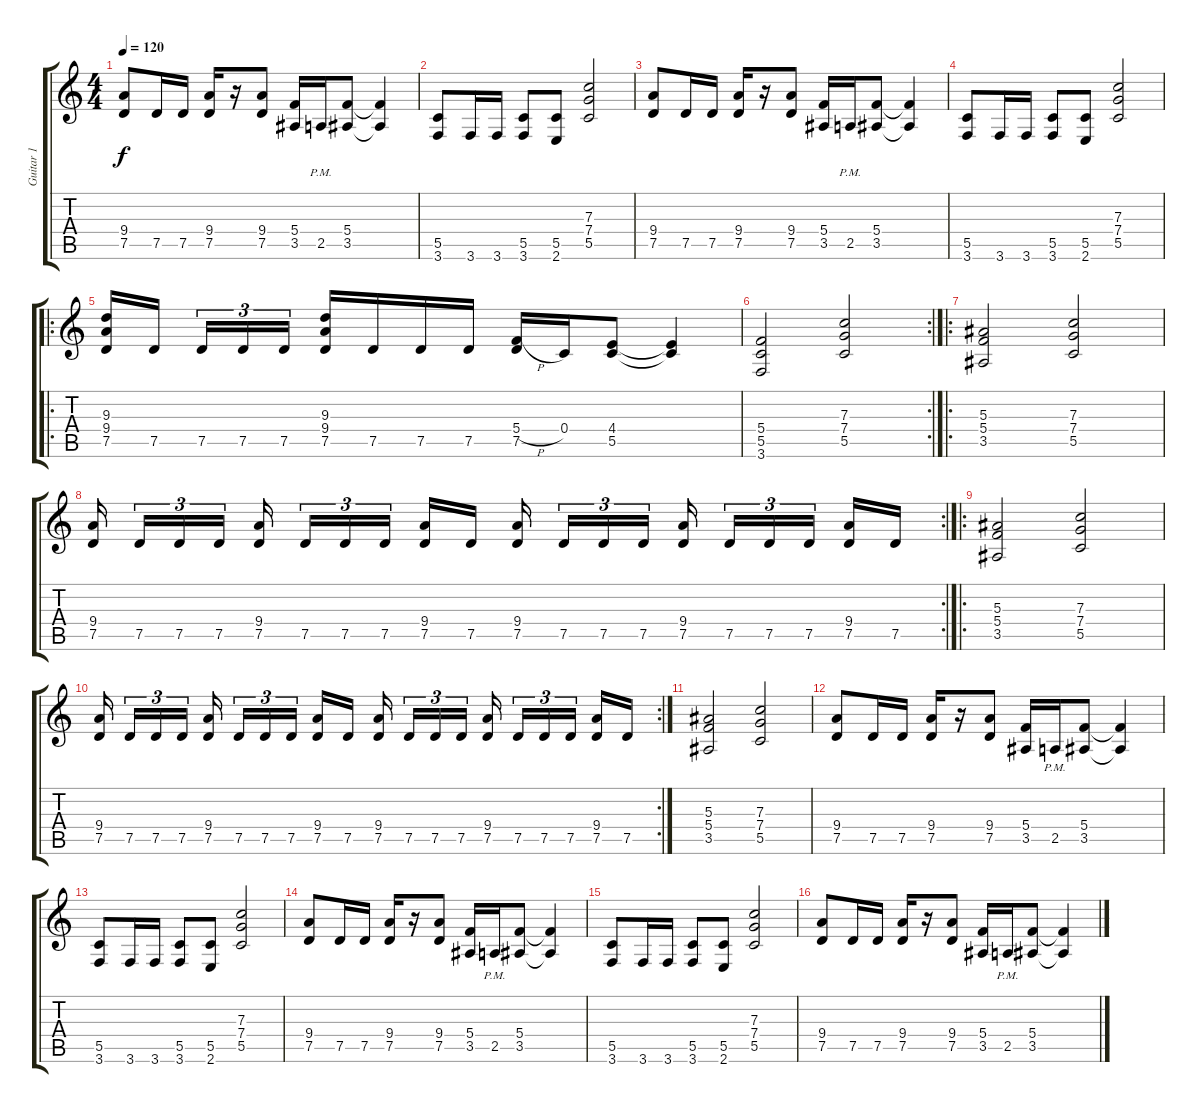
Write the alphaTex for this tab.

\track ("Guitar 1" "Guitar 1") {instrument acousticguitarsteel}
\staff {score tabs}
\tuning (D4 A3 F3 C3 G2 D2) {hide}
\ts (4 4)
\tempo 120
\clef g2
\ks c
(9.4 7.5).8{dy f} 7.5.16 7.5.16 (9.4 7.5).16 r.16 (9.4 7.5).8 (5.4 3.5).16 2.5{pm}.16 (5.4 3.5).8 (5.4{t} 3.5{t}).4 |
(5.5 3.6).8 3.6.16 3.6.16 (5.5 3.6).8 (5.5 2.6).8 (7.3 7.4 5.5).2 |
(9.4 7.5).8 7.5.16 7.5.16 (9.4 7.5).16 r.16 (9.4 7.5).8 (5.4 3.5).16 2.5{pm}.16 (5.4 3.5).8 (5.4{t} 3.5{t}).4 |
(5.5 3.6).8 3.6.16 3.6.16 (5.5 3.6).8 (5.5 2.6).8 (7.3 7.4 5.5).2 |
\ro
(9.3 9.4 7.5).16 7.5.16{beam splitsecondary} 7.5.16{tu (3 2)} 7.5.16{tu (3 2)} 7.5.16{tu (3 2)} (9.3 9.4 7.5).16 7.5.16 7.5.16 7.5.16 (5.4{h} 7.5).16 0.4.16 (4.4 5.5).8 (4.4{t} 5.5{t}).4 |
\rc 2
(5.4 5.5 3.6).2 (7.3 7.4 5.5).2 |
\ro
(5.3 5.4 3.5).2 (7.3 7.4 5.5).2 |
\rc 2
(9.4 7.5).16{beam splitsecondary} 7.5.16{tu (3 2)} 7.5.16{tu (3 2)} 7.5.16{tu (3 2) beam splitsecondary} (9.4 7.5).16 7.5.16{tu (3 2)} 7.5.16{tu (3 2)} 7.5.16{tu (3 2) beam splitsecondary} (9.4 7.5).16 7.5.16 (9.4 7.5).16{beam splitsecondary} 7.5.16{tu (3 2)} 7.5.16{tu (3 2)} 7.5.16{tu (3 2) beam splitsecondary} (9.4 7.5).16 7.5.16{tu (3 2)} 7.5.16{tu (3 2)} 7.5.16{tu (3 2) beam splitsecondary} (9.4 7.5).16 7.5.16 |
\ro
(5.3 5.4 3.5).2 (7.3 7.4 5.5).2 |
\rc 2
(9.4 7.5).16{beam splitsecondary} 7.5.16{tu (3 2)} 7.5.16{tu (3 2)} 7.5.16{tu (3 2) beam splitsecondary} (9.4 7.5).16 7.5.16{tu (3 2)} 7.5.16{tu (3 2)} 7.5.16{tu (3 2) beam splitsecondary} (9.4 7.5).16 7.5.16 (9.4 7.5).16{beam splitsecondary} 7.5.16{tu (3 2)} 7.5.16{tu (3 2)} 7.5.16{tu (3 2) beam splitsecondary} (9.4 7.5).16 7.5.16{tu (3 2)} 7.5.16{tu (3 2)} 7.5.16{tu (3 2) beam splitsecondary} (9.4 7.5).16 7.5.16 |
(5.3 5.4 3.5).2 (7.3 7.4 5.5).2 |
(9.4 7.5).8 7.5.16 7.5.16 (9.4 7.5).16 r.16 (9.4 7.5).8 (5.4 3.5).16 2.5{pm}.16 (5.4 3.5).8 (5.4{t} 3.5{t}).4 |
(5.5 3.6).8 3.6.16 3.6.16 (5.5 3.6).8 (5.5 2.6).8 (7.3 7.4 5.5).2 |
(9.4 7.5).8 7.5.16 7.5.16 (9.4 7.5).16 r.16 (9.4 7.5).8 (5.4 3.5).16 2.5{pm}.16 (5.4 3.5).8 (5.4{t} 3.5{t}).4 |
(5.5 3.6).8 3.6.16 3.6.16 (5.5 3.6).8 (5.5 2.6).8 (7.3 7.4 5.5).2 |
(9.4 7.5).8 7.5.16 7.5.16 (9.4 7.5).16 r.16 (9.4 7.5).8 (5.4 3.5).16 2.5{pm}.16 (5.4 3.5).8 (5.4{t} 3.5{t}).4
